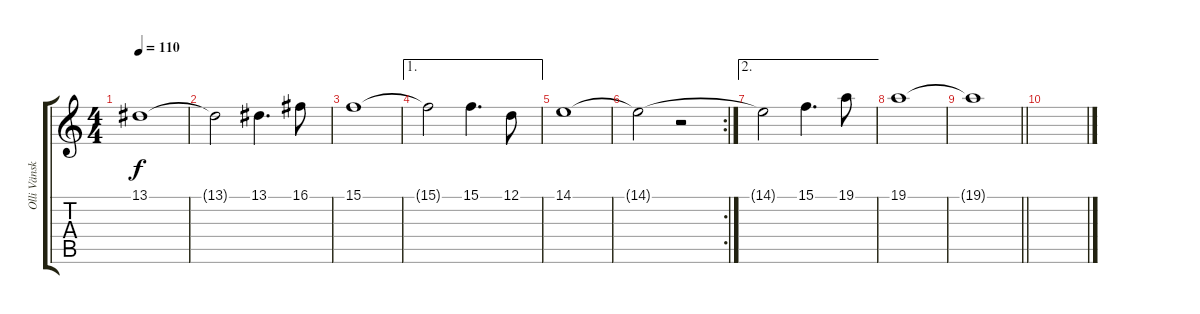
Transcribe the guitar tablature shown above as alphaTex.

\track ("Olli Vänskä" "Olli Vänsk") {instrument violin}
\staff {score tabs}
\tuning (D4 A3 F3 C3 G2 D2) {hide}
\ts (4 4)
\tempo 110
\clef g2
\ks c
13.1.1{dy f} |
13.1{t}.2 13.1.4{d} 16.1.8 |
15.1.1 |
\ae 1
15.1{t}.2 15.1.4{d} 12.1.8 |
14.1.1 |
\rc 2
14.1{t}.2 r.2 |
\ae 2
14.1{t}.2 15.1.4{d} 19.1.8 |
19.1.1 |
\barLineRight lightlight
19.1{t}.1 |
\section ("" "")
